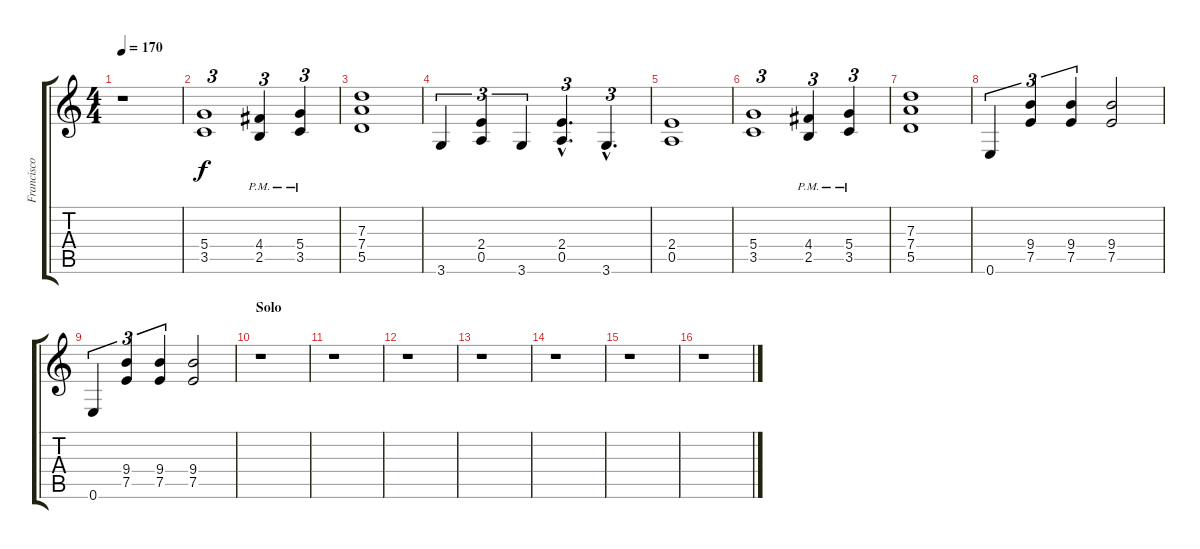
\track ("Francisco Laguna" "Francisco ") {instrument distortionguitar}
\staff {score tabs}
\tuning (E4 B3 G3 D3 A2 E2) {hide}
\ts (4 4)
\tempo 170
\clef g2
\ks c
r.1{dy f} |
(5.4 3.5).1{tu (3 2)} (4.4{pm} 2.5{pm}).4{tu (3 2)} (5.4{pm} 3.5{pm}).4{tu (3 2)} |
(7.3 7.4 5.5).1 |
3.6.4{tu (3 2)} (2.4 0.5).4{tu (3 2)} 3.6.4{tu (3 2)} (2.4{hac} 0.5{hac}).4{d tu (3 2)} 3.6{hac}.4{d tu (3 2)} |
(2.4 0.5).1 |
(5.4 3.5).1{tu (3 2)} (4.4{pm} 2.5{pm}).4{tu (3 2)} (5.4{pm} 3.5{pm}).4{tu (3 2)} |
(7.3 7.4 5.5).1 |
0.6.4{tu (3 2)} (9.4 7.5).4{tu (3 2)} (9.4 7.5).4{tu (3 2)} (9.4 7.5).2 |
0.6.4{tu (3 2)} (9.4 7.5).4{tu (3 2)} (9.4 7.5).4{tu (3 2)} (9.4 7.5).2 |
\section ("" "Solo")
r.1 |
r.1 |
r.1 |
r.1 |
r.1 |
r.1 |
r.1
